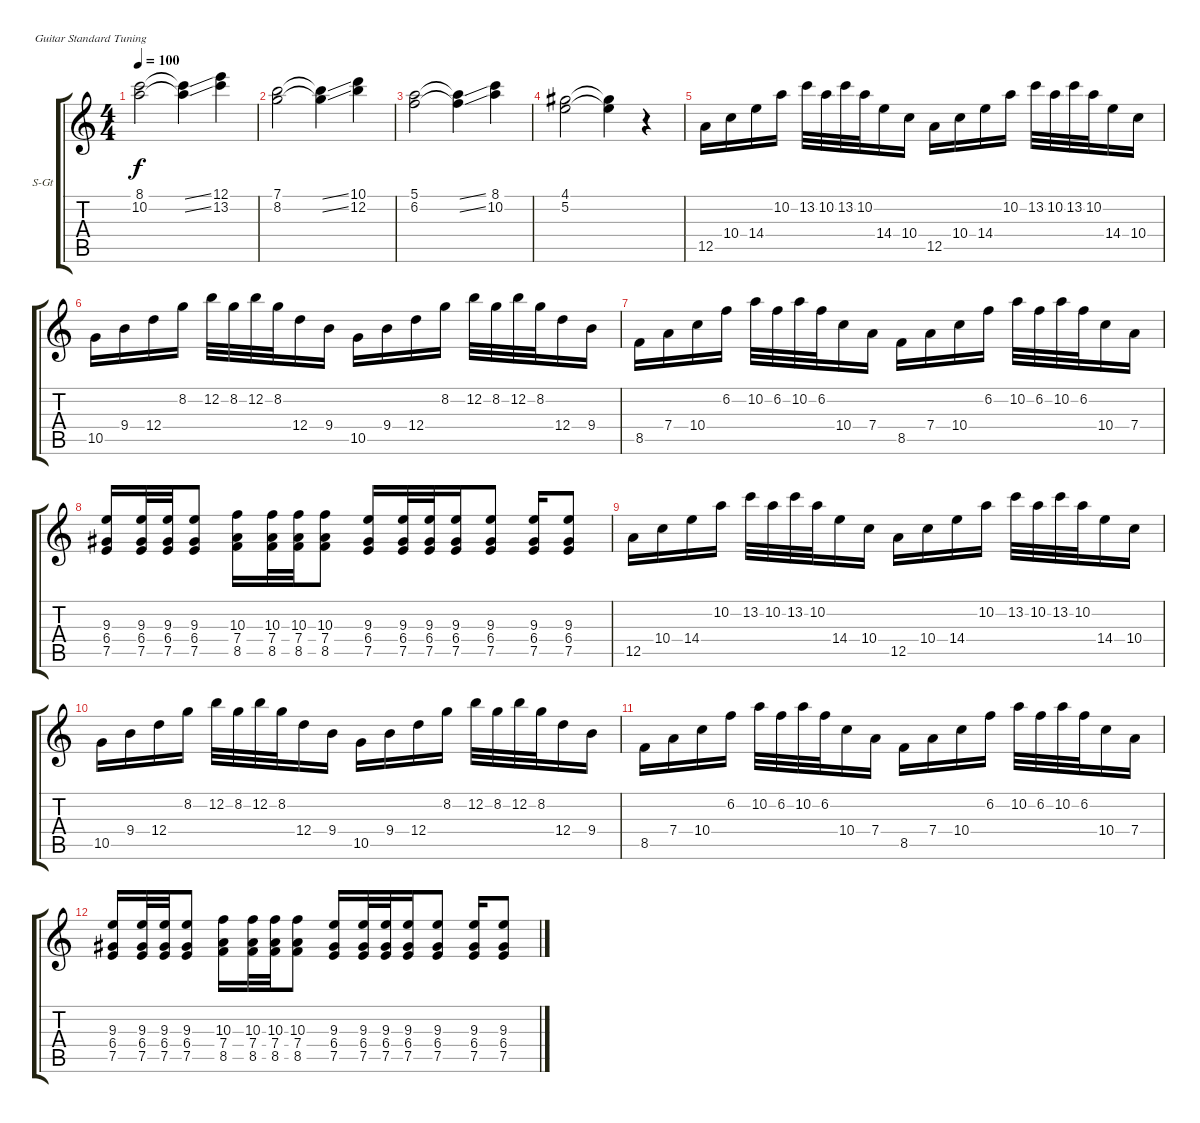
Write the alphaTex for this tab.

\defaultSystemsLayout 4
\bracketExtendMode groupsimilarinstruments
\firstSystemTrackNameOrientation horizontal
\otherSystemsTrackNameOrientation horizontal
\track ("Steel Guitar" "S-Gt") {instrument acousticguitarsteel}
\staff {score tabs}
\tuning (E4 B3 G3 D3 A2 E2)
\ts (4 4)
\tempo 100
\clef g2
\ks c
(8.1 10.2).2{dy f} (8.1{ss t} 10.2{ss t}).4 (12.1 13.2).4 |
(7.1 8.2).2 (7.1{ss t} 8.2{ss t}).4 (10.1 12.2).4 |
(5.1 6.2).2 (5.1{ss t} 6.2{ss t}).4 (8.1 10.2).4 |
(4.1 5.2).2 (4.1{t} 5.2{t}).4 r.4 |
12.5.16 10.4.16 14.4.16 10.2.16 13.2.32 10.2.32 13.2.32 10.2.32 14.4.16 10.4.16 12.5.16 10.4.16 14.4.16 10.2.16 13.2.32 10.2.32 13.2.32 10.2.32 14.4.16 10.4.16 |
10.5.16 9.4.16 12.4.16 8.2.16 12.2.32 8.2.32 12.2.32 8.2.32 12.4.16 9.4.16 10.5.16 9.4.16 12.4.16 8.2.16 12.2.32 8.2.32 12.2.32 8.2.32 12.4.16 9.4.16 |
8.5.16 7.4.16 10.4.16 6.2.16 10.2.32 6.2.32 10.2.32 6.2.32 10.4.16 7.4.16 8.5.16 7.4.16 10.4.16 6.2.16 10.2.32 6.2.32 10.2.32 6.2.32 10.4.16 7.4.16 |
(7.5 6.4 9.3).16 (7.5 6.4 9.3).32 (7.5 6.4 9.3).32 (7.5 6.4 9.3).8 (10.3 7.4 8.5).16 (8.5 7.4 10.3).32 (10.3 7.4 8.5).32 (8.5 7.4 10.3).8 (7.5 6.4 9.3).16 (7.5 6.4 9.3).32 (7.5 6.4 9.3).32 (7.5 6.4 9.3).16 (7.5 6.4 9.3).8 (7.5 6.4 9.3).16 (7.5 6.4 9.3).8 |
12.5.16 10.4.16 14.4.16 10.2.16 13.2.32 10.2.32 13.2.32 10.2.32 14.4.16 10.4.16 12.5.16 10.4.16 14.4.16 10.2.16 13.2.32 10.2.32 13.2.32 10.2.32 14.4.16 10.4.16 |
10.5.16 9.4.16 12.4.16 8.2.16 12.2.32 8.2.32 12.2.32 8.2.32 12.4.16 9.4.16 10.5.16 9.4.16 12.4.16 8.2.16 12.2.32 8.2.32 12.2.32 8.2.32 12.4.16 9.4.16 |
8.5.16 7.4.16 10.4.16 6.2.16 10.2.32 6.2.32 10.2.32 6.2.32 10.4.16 7.4.16 8.5.16 7.4.16 10.4.16 6.2.16 10.2.32 6.2.32 10.2.32 6.2.32 10.4.16 7.4.16 |
(7.5 6.4 9.3).16 (7.5 6.4 9.3).32 (7.5 6.4 9.3).32 (7.5 6.4 9.3).8 (10.3 7.4 8.5).16 (8.5 7.4 10.3).32 (10.3 7.4 8.5).32 (8.5 7.4 10.3).8 (7.5 6.4 9.3).16 (7.5 6.4 9.3).32 (7.5 6.4 9.3).32 (7.5 6.4 9.3).16 (7.5 6.4 9.3).8 (7.5 6.4 9.3).16 (7.5 6.4 9.3).8
